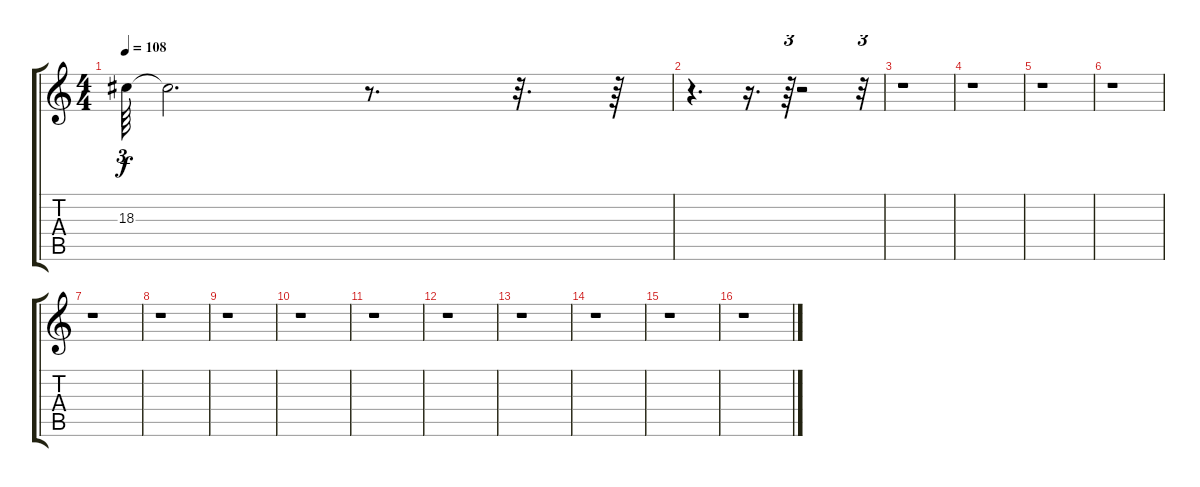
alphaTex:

\track "" {instrument synthstrings2}
\staff {score tabs}
\tuning (E4 B3 G3 D3 A2 E2) {hide}
\ts (4 4)
\tempo 108
\clef g2
\ks c
18.3{t}.64{tu (3 2) dy f} 18.3{t}.2{d} r.8{d} r.32{d} r.64 |
r.4{d} r.16{d} r.64{tu (3 2)} r.2 r.32{tu (3 2)} |
r.1 |
r.1 |
r.1 |
r.1 |
r.1 |
r.1 |
r.1 |
r.1 |
r.1 |
r.1 |
r.1 |
r.1 |
r.1 |
r.1
